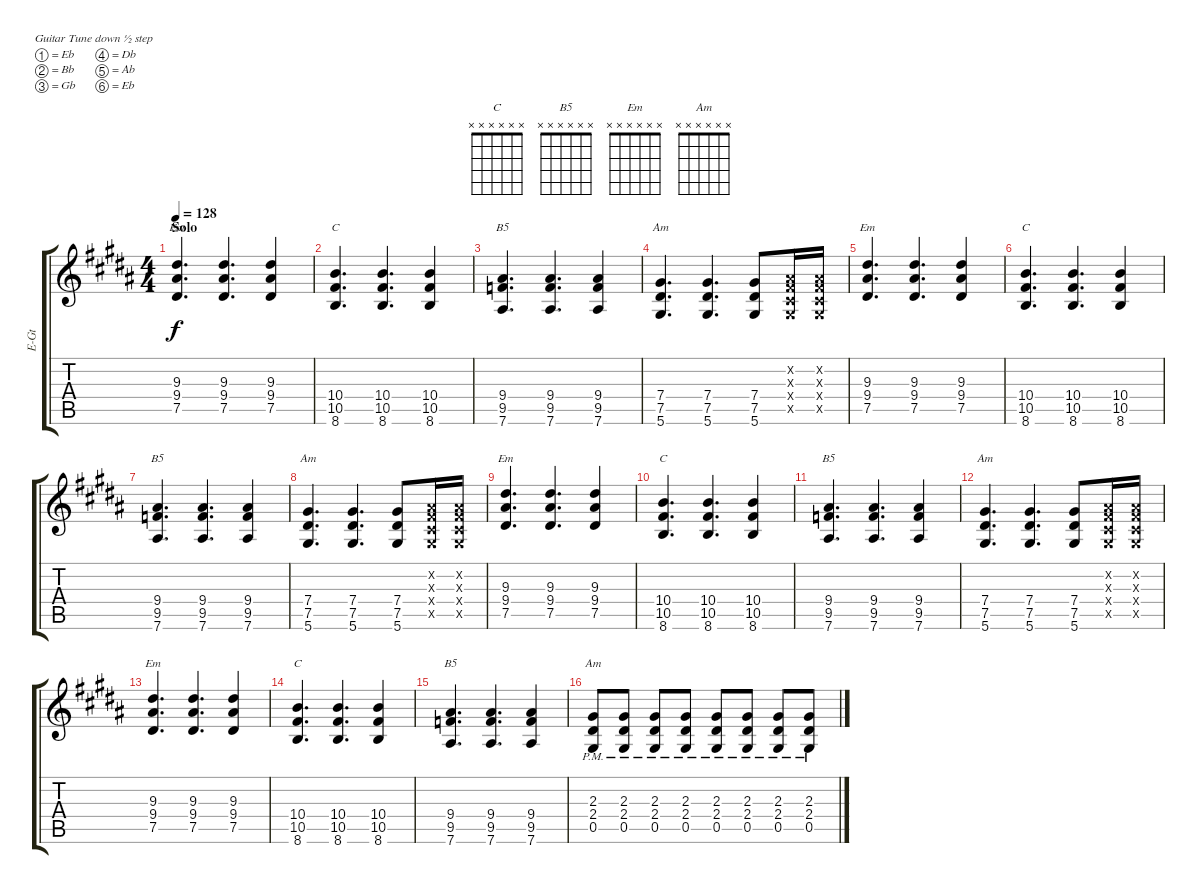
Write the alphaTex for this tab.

\bracketExtendMode groupsimilarinstruments
\otherSystemsTrackNameOrientation horizontal
\track ("Guitar 2 (Izzy)" "E-Gt") {defaultSystemsLayout 4 instrument distortionguitar}
\staff {score tabs}
\tuning (Eb4 Bb3 Gb3 Db3 Ab2 Eb2)
\chord ("C" x x x x x x)
\chord ("B5" x x x x x x)
\chord ("Em" x x x x x x)
\chord ("Am" x x x x x x)
\ts (4 4)
\section ("" "Solo")
\tempo 128
\clef g2
\ks b
(9.3{acc forcenatural} 9.4{acc forcenatural} 7.5{acc forcenatural}).4{d ch "Em" dy f} (9.3{acc forcenatural} 9.4{acc forcenatural} 7.5{acc forcenatural}).4{d} (9.3{acc forcenatural} 9.4{acc forcenatural} 7.5{acc forcenatural}).4 |
(10.4{acc forcenatural} 10.5{acc forcenatural} 8.6{acc forcenatural}).4{d ch "C"} (10.4{acc forcenatural} 10.5{acc forcenatural} 8.6{acc forcenatural}).4{d} (10.4{acc forcenatural} 10.5{acc forcenatural} 8.6{acc forcenatural}).4 |
(9.4{acc forcenatural} 9.5{acc b} 7.6{acc forcenatural}).4{d ch "B5"} (9.4{acc forcenatural} 9.5{acc b} 7.6{acc forcenatural}).4{d} (9.4{acc forcenatural} 9.5{acc b} 7.6{acc forcenatural}).4 |
(7.4{acc forcenatural} 7.5{acc forcenatural} 5.6{acc forcenatural}).4{d ch "Am"} (7.4{acc forcenatural} 7.5{acc forcenatural} 5.6{acc forcenatural}).4{d} (7.4{acc forcenatural} 7.5{acc forcenatural} 5.6{acc forcenatural}).8 (0.2{x acc forcenatural} 0.3{x acc forcenatural} 0.4{x acc forcenatural} 0.5{x acc forcenatural}).16 (0.2{x acc forcenatural} 0.3{x acc forcenatural} 0.4{x acc forcenatural} 0.5{x acc forcenatural}).16 |
(9.3{acc forcenatural} 9.4{acc forcenatural} 7.5{acc forcenatural}).4{d ch "Em"} (9.3{acc forcenatural} 9.4{acc forcenatural} 7.5{acc forcenatural}).4{d} (9.3{acc forcenatural} 9.4{acc forcenatural} 7.5{acc forcenatural}).4 |
(10.4{acc forcenatural} 10.5{acc forcenatural} 8.6{acc forcenatural}).4{d ch "C"} (10.4{acc forcenatural} 10.5{acc forcenatural} 8.6{acc forcenatural}).4{d} (10.4{acc forcenatural} 10.5{acc forcenatural} 8.6{acc forcenatural}).4 |
(9.4{acc forcenatural} 9.5{acc b} 7.6{acc forcenatural}).4{d ch "B5"} (9.4{acc forcenatural} 9.5{acc b} 7.6{acc forcenatural}).4{d} (9.4{acc forcenatural} 9.5{acc b} 7.6{acc forcenatural}).4 |
(7.4{acc forcenatural} 7.5{acc forcenatural} 5.6{acc forcenatural}).4{d ch "Am"} (7.4{acc forcenatural} 7.5{acc forcenatural} 5.6{acc forcenatural}).4{d} (7.4{acc forcenatural} 7.5{acc forcenatural} 5.6{acc forcenatural}).8 (0.2{x acc forcenatural} 0.3{x acc forcenatural} 0.4{x acc forcenatural} 0.5{x acc forcenatural}).16 (0.2{x acc forcenatural} 0.3{x acc forcenatural} 0.4{x acc forcenatural} 0.5{x acc forcenatural}).16 |
(9.3{acc forcenatural} 9.4{acc forcenatural} 7.5{acc forcenatural}).4{d ch "Em"} (9.3{acc forcenatural} 9.4{acc forcenatural} 7.5{acc forcenatural}).4{d} (9.3{acc forcenatural} 9.4{acc forcenatural} 7.5{acc forcenatural}).4 |
(10.4{acc forcenatural} 10.5{acc forcenatural} 8.6{acc forcenatural}).4{d ch "C"} (10.4{acc forcenatural} 10.5{acc forcenatural} 8.6{acc forcenatural}).4{d} (10.4{acc forcenatural} 10.5{acc forcenatural} 8.6{acc forcenatural}).4 |
(9.4{acc forcenatural} 9.5{acc b} 7.6{acc forcenatural}).4{d ch "B5"} (9.4{acc forcenatural} 9.5{acc b} 7.6{acc forcenatural}).4{d} (9.4{acc forcenatural} 9.5{acc b} 7.6{acc forcenatural}).4 |
(7.4{acc forcenatural} 7.5{acc forcenatural} 5.6{acc forcenatural}).4{d ch "Am"} (7.4{acc forcenatural} 7.5{acc forcenatural} 5.6{acc forcenatural}).4{d} (7.4{acc forcenatural} 7.5{acc forcenatural} 5.6{acc forcenatural}).8 (0.2{x acc forcenatural} 0.3{x acc forcenatural} 0.4{x acc forcenatural} 0.5{x acc forcenatural}).16 (0.2{x acc forcenatural} 0.3{x acc forcenatural} 0.4{x acc forcenatural} 0.5{x acc forcenatural}).16 |
(9.3{acc forcenatural} 9.4{acc forcenatural} 7.5{acc forcenatural}).4{d ch "Em"} (9.3{acc forcenatural} 9.4{acc forcenatural} 7.5{acc forcenatural}).4{d} (9.3{acc forcenatural} 9.4{acc forcenatural} 7.5{acc forcenatural}).4 |
(10.4{acc forcenatural} 10.5{acc forcenatural} 8.6{acc forcenatural}).4{d ch "C"} (10.4{acc forcenatural} 10.5{acc forcenatural} 8.6{acc forcenatural}).4{d} (10.4{acc forcenatural} 10.5{acc forcenatural} 8.6{acc forcenatural}).4 |
(9.4{acc forcenatural} 9.5{acc b} 7.6{acc forcenatural}).4{d ch "B5"} (9.4{acc forcenatural} 9.5{acc b} 7.6{acc forcenatural}).4{d} (9.4{acc forcenatural} 9.5{acc b} 7.6{acc forcenatural}).4 |
(2.3{pm acc forcenatural} 2.4{pm acc forcenatural} 0.5{pm acc forcenatural}).8{ch "Am"} (2.3{pm acc forcenatural} 2.4{pm acc forcenatural} 0.5{pm acc forcenatural}).8 (2.3{pm acc forcenatural} 2.4{pm acc forcenatural} 0.5{pm acc forcenatural}).8 (2.3{pm acc forcenatural} 2.4{pm acc forcenatural} 0.5{pm acc forcenatural}).8 (2.3{pm acc forcenatural} 2.4{pm acc forcenatural} 0.5{pm acc forcenatural}).8 (2.3{pm acc forcenatural} 2.4{pm acc forcenatural} 0.5{pm acc forcenatural}).8 (2.3{pm acc forcenatural} 2.4{pm acc forcenatural} 0.5{pm acc forcenatural}).8 (2.3{pm acc forcenatural} 2.4{pm acc forcenatural} 0.5{pm acc forcenatural}).8
